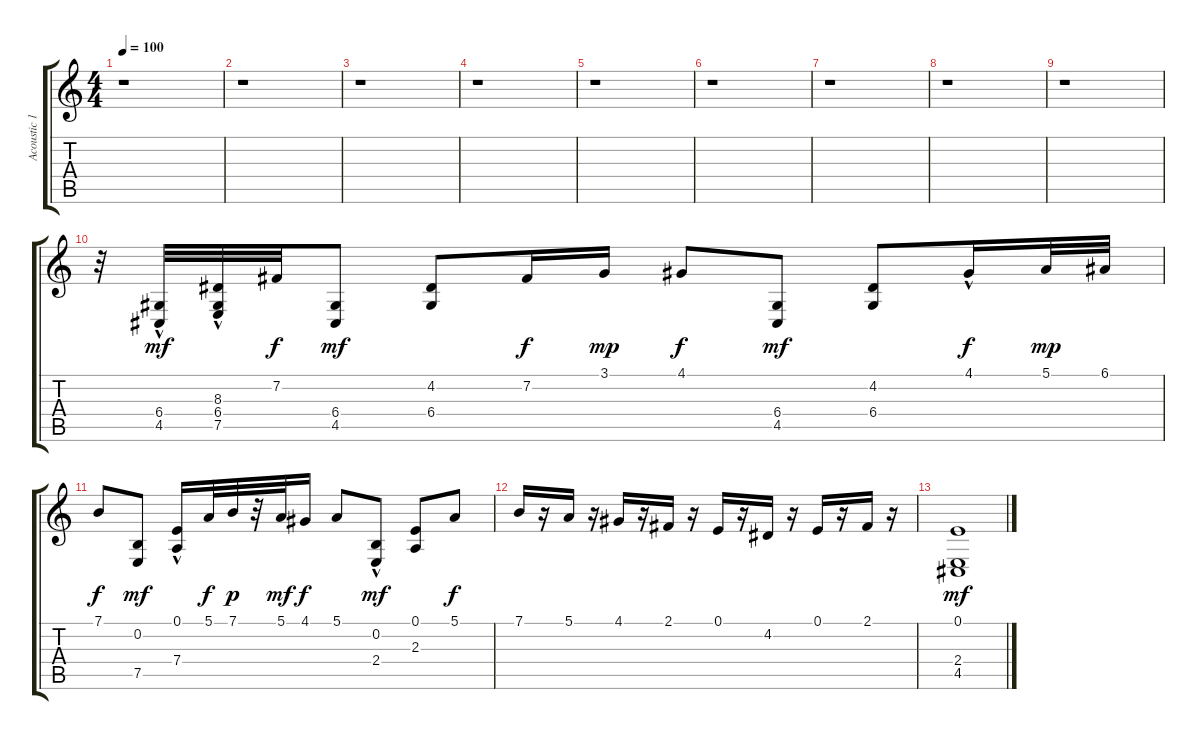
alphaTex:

\track ("Acoustic 1" "Acoustic 1") {instrument harpsichord}
\staff {score tabs}
\tuning (E4 B3 G3 D3 A2 E2) {hide}
\ts (4 4)
\tempo 100
\clef g2
\ks c
r.1{dy f} |
r.1 |
r.1 |
r.1 |
r.1 |
r.1 |
r.1 |
r.1 |
r.1 |
r.32 (6.4 4.5{hac}).32{dy mf} (8.3{hac} 6.4{hac} 7.5).32 7.2.32{dy f} (6.4 4.5).8{dy mf} (4.2 6.4).8 7.2.16{dy f} 3.1.16{dy mp} 4.1.8{dy f} (6.4 4.5).8{dy mf} (4.2 6.4).8 4.1{hac}.16{dy f} 5.1.32{dy mp} 6.1.32 |
7.1.8{dy f} (0.2 7.5).8{dy mf} (0.1 7.4{hac}).16 5.1.32{dy f} 7.1.32{dy p} r.32 5.1.32{dy mf} 4.1.16{dy f} 5.1.8 (0.2{hac} 2.4{hac}).8{dy mf} (0.1 2.3).8 5.1.8{dy f} |
7.1.16 r.16 5.1.16 r.16 4.1.16 r.16 2.1.16 r.16 0.1.16 r.16 4.2.16 r.16 0.1.16 r.16 2.1.16 r.16 |
(0.1 2.4 4.5).1{dy mf}
